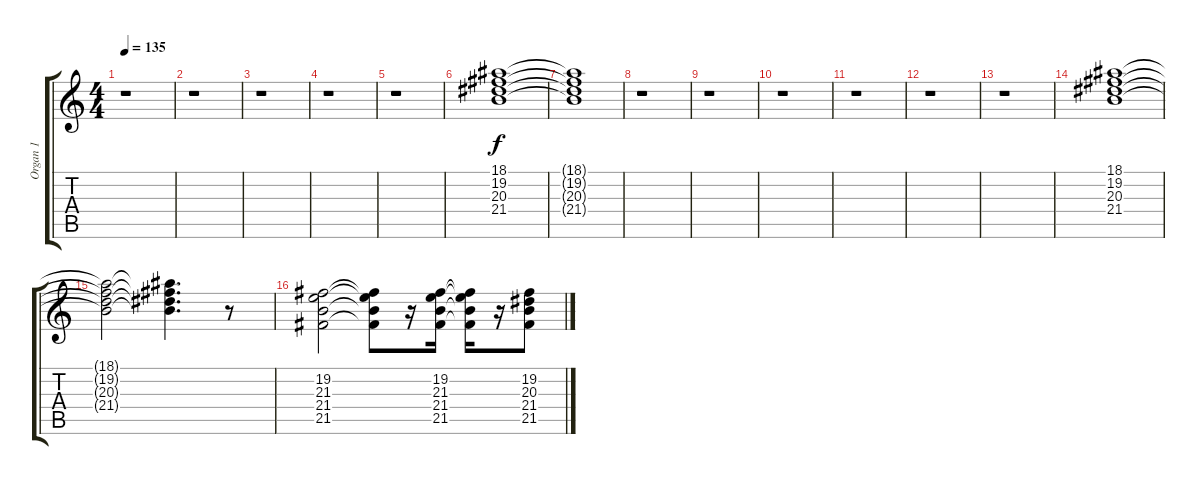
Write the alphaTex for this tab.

\track ("Organ 1" "Organ 1") {instrument rockorgan}
\staff {score tabs}
\tuning (E4 B3 G3 D3 A2 E2) {hide}
\ts (4 4)
\tempo 135
\clef g2
\ks c
r.1{dy mf} |
r.1 |
r.1 |
r.1 |
r.1 |
(18.1 19.2 20.3 21.4).1{dy f} |
(18.1{t} 19.2{t} 20.3{t} 21.4{t}).1 |
r.1 |
r.1 |
r.1 |
r.1 |
r.1 |
r.1 |
(18.1 19.2 20.3 21.4).1 |
(18.1{t} 19.2{t} 20.3{t} 21.4{t}).2 (18.1{t} 19.2{t} 20.3{t} 21.4{t}).4{d} r.8 |
(19.2 21.3 21.4 21.5).2 (19.2{t} 21.3{t} 21.4{t} 21.5{t}).8 r.16 (19.2 21.3 21.4 21.5).16 (19.2{t} 21.3{t} 21.4{t} 21.5{t}).16 r.16 (19.2 20.3 21.4 21.5).8
